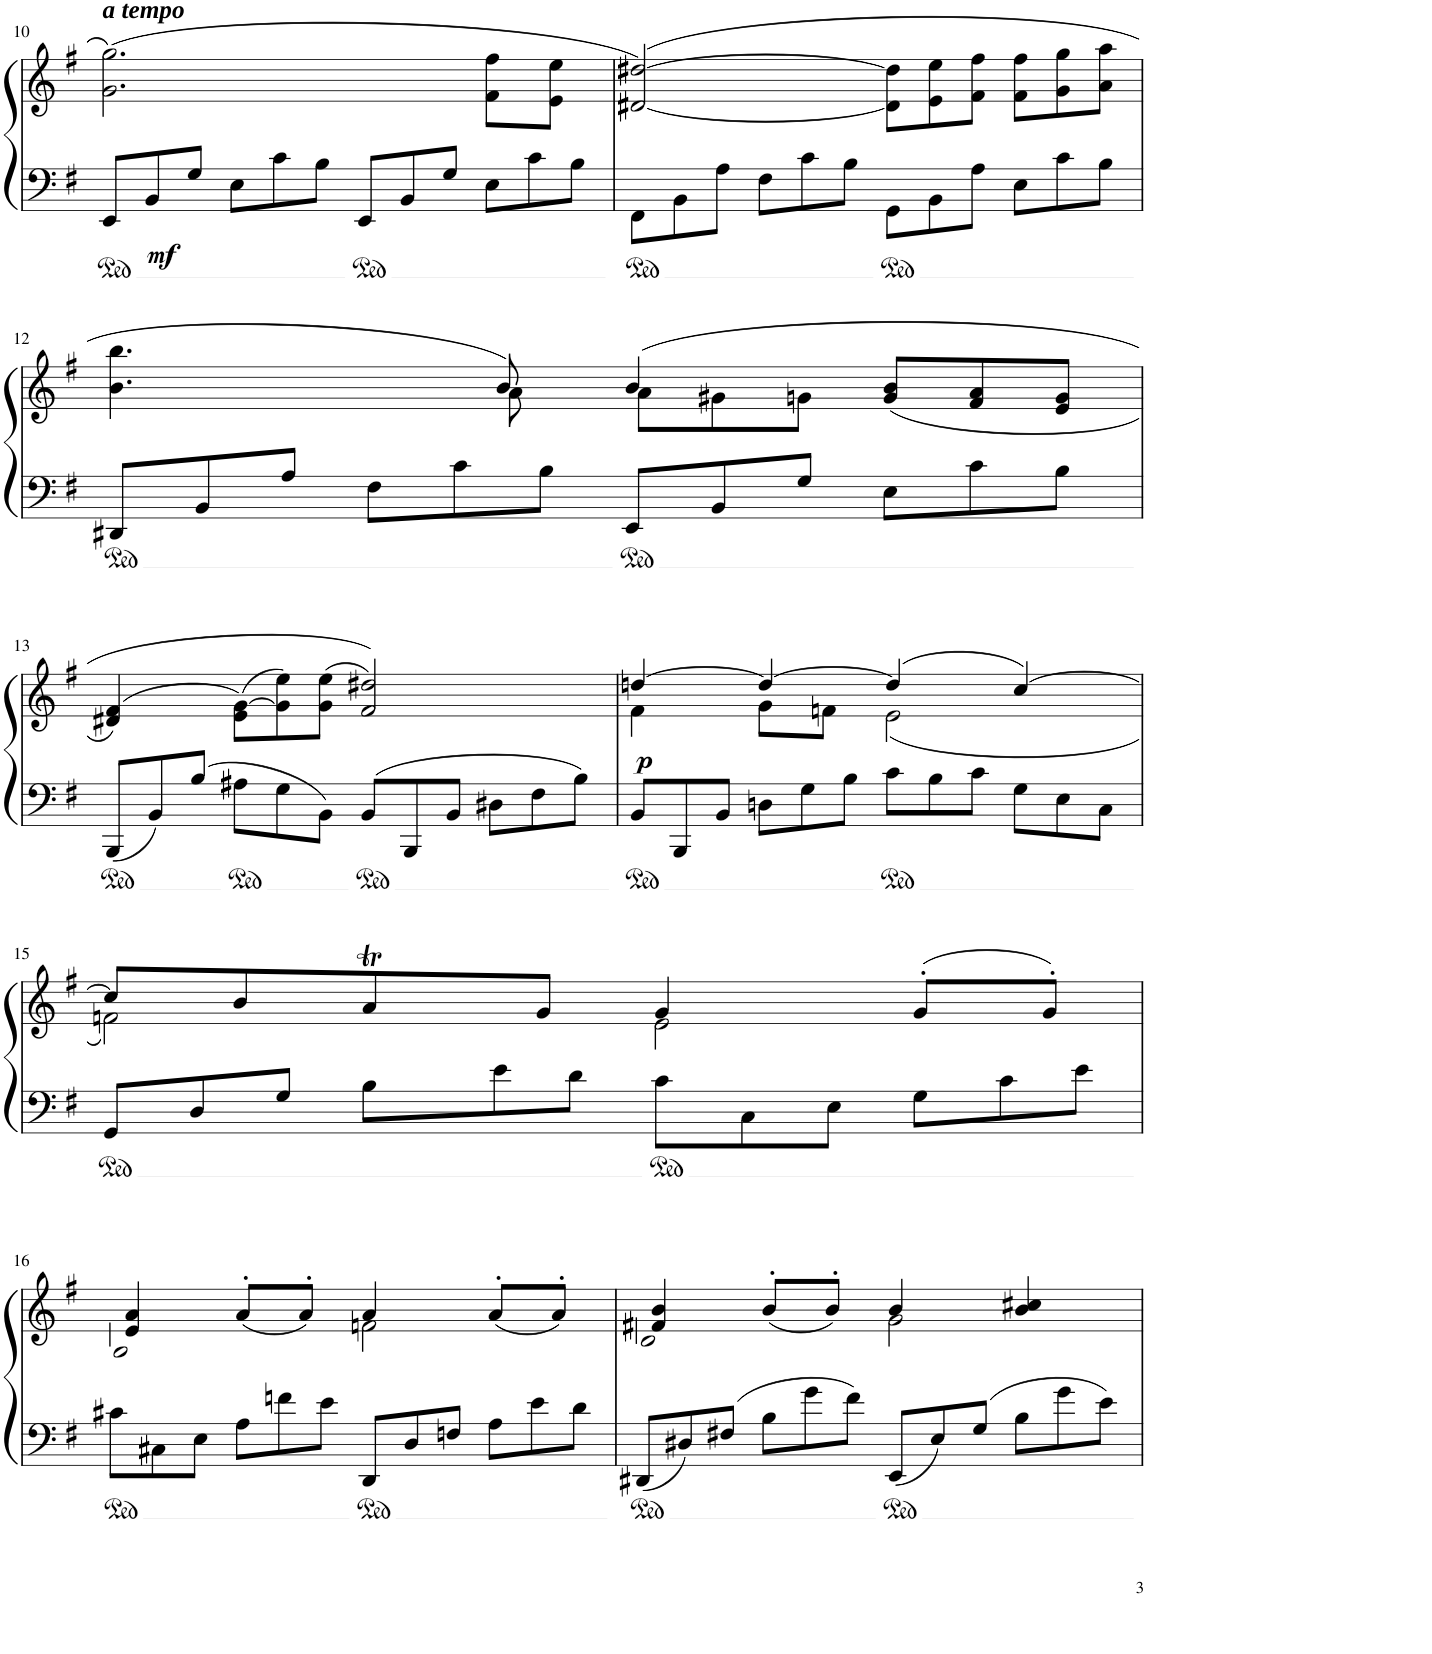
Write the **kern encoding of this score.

**kern	**kern	**dynam
*part1	*part1	*part1
*staff2	*staff1	*staff1/2
*I"Piano	*	*
*I'Pno	*	*
!!LO:PB:g=z
*clefF4	*clefG2	*
*k[f#]	*k[f#]	*
*M4/4	*M4/4	*
*met(c)	*met(c)	*
*Xtuplet	*	*
=10	=10	=10
!	!LO:TX:a:Bi:t=a tempo	!
!	!	!LO:DY:b=2
12EE/L	(2.g\ 2.gg\	mf
12BB/	.	.
12G/J	.	.
12E\L	.	.
12c\	.	.
12B\J	.	.
12EE/L	.	.
12BB/	.	.
12G/J	.	.
12E\L	8f#\ 8ff#\L	.
12c\	.	.
.	8e\ 8ee\J	.
12B\J	.	.
=11	=11	=11
12FF#\L	([2d#X/ [>2dd#X/)	.
12BB\	.	.
12A\J	.	.
12F#\L	.	.
12c\	.	.
12B\J	.	.
*	*Xtuplet	*
12GG\L	12d#\] 12dd#\]L	.
12BB\	12e\ 12ee\	.
12A\J	12f#\ 12ff#\J	.
12E\L	12f#\ 12ff#\L	.
12c\	12g\ 12gg\	.
12B\J	12a\ 12aa\J	.
!!LO:LB:g=z
=12	=12	=12
*	*^	*
12DD#X/L	4.b\ 4.bb\	4.ryy	.
12BB/	.	.	.
12A/J	.	.	.
12F#\L	.	.	.
12c\	.	.	.
.	8b/)	8a\	.
12B\J	.	.	.
12EE/L	(4b/	12a\L	.
12BB/	.	12g#X\	.
12G/J	.	12gn\J	.
12E\L	(12g/ 12b/L	4ryy	.
12c\	12f#/ 12a/	.	.
12B\J	12e/ 12g/J	.	.
*	*v	*v	*
!!LO:LB:g=z
=13	=13	=13
12BBB/L	(4d#X/ 4f#/)	.
12BB/	.	.
12B/J	.	.
12A#X\L	(>12e\ [12g\L)	.
12G\	12g\] 12ee\)	.
12BB\J	(12g\ 12ee\J	.
12BB/L	2f#/ 2dd#X/))	.
12BBB/	.	.
12BB/J	.	.
12D#X\L	.	.
12F#\	.	.
12B\J	.	.
=14	=14	=14
*	*^	*
!	!	!	!LO:DY:b
12BB/L	[4ddn/	4f#\	p
12BBB/	.	.	.
12BB/J	.	.	.
12Dn\L	4dd/_	8g\L	.
12G\	.	.	.
.	.	8fn\J	.
12B\J	.	.	.
12c\L	(4dd/]	(2e\	.
12B\	.	.	.
12c\J	.	.	.
12G\L	[4cc/)	.	.
12E\	.	.	.
12C\J	.	.	.
!!LO:LB:g=z
=15	=15	=15	=15
*	*	*^	*
12GG/L	8cc/L]	2fn\)	96%25ryy	.
12D/	.	.	.	.
.	8b/	.	.	.
12G/J	.	.	.	.
12B\L	8aT/	.	.	.
.	.	.	48ryy	.
.	.	.	48b!	.
.	.	.	12a!	.
12e\	.	.	.	.
.	8g/J	.	.	.
.	.	.	96%59ryy	.
12d\J	.	.	.	.
12c\L	4g/	2e\	.	.
12C\	.	.	.	.
12E\J	.	.	.	.
12G\L	(>8g'/L	.	.	.
12c\	.	.	.	.
.	8g'/J)	.	.	.
12e\J	.	.	.	.
*	*	*v	*v	*
!!LO:LB:g=z
=16	=16	=16	=16
12c#X\L	4e/ 4a/	2g\	.
12C#X\	.	.	.
12E\J	.	.	.
12A\L	(<8a'/L	.	.
12fn\	.	.	.
.	8a'/J)	.	.
12e\J	.	.	.
12DD/L	4a/	2fn\	.
12D/	.	.	.
12Fn/J	.	.	.
12A\L	(<8a'/L	.	.
12e\	.	.	.
.	8a'/J)	.	.
12d\J	.	.	.
=17	=17	=17	=17
12DD#X/L	4f#X/ 4b/	2a\	.
12D#X/	.	.	.
12F#X/J	.	.	.
12B\L	(<8b'/L	.	.
12g\	.	.	.
.	8b'/J)	.	.
12f#\J	.	.	.
12EE/L	4b/	2g\	.
12E/	.	.	.
12G/J	.	.	.
12B\L	4b/ 4cc#X/	.	.
12g\	.	.	.
12e\J	.	.	.
*	*v	*v	*
=	=	=
*-	*-	*-
